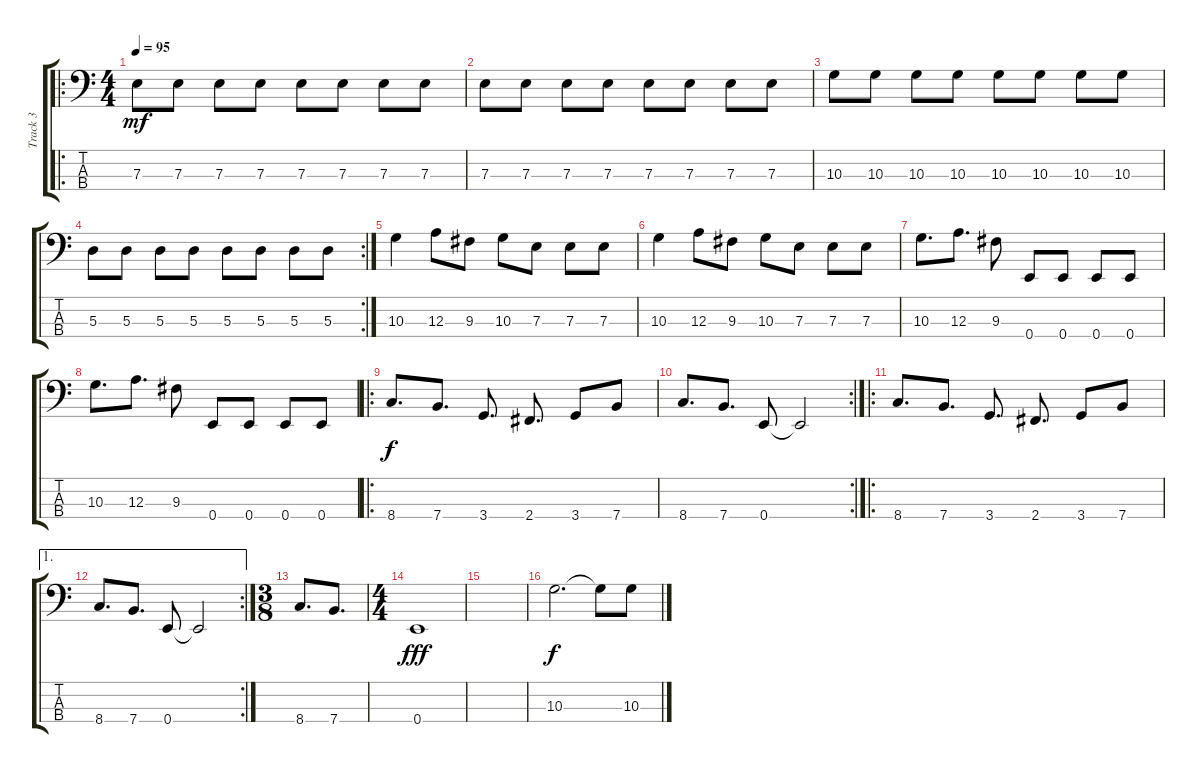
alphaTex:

\track ("Track 3" "Track 3") {instrument electricbasspick}
\staff {score tabs}
\tuning (G2 D2 A1 E1) {hide}
\ro
\ts (4 4)
\tempo 95
\clef f4
\ks c
7.3.8{dy mf} 7.3.8 7.3.8 7.3.8 7.3.8 7.3.8 7.3.8 7.3.8 |
7.3.8 7.3.8 7.3.8 7.3.8 7.3.8 7.3.8 7.3.8 7.3.8 |
10.3.8 10.3.8 10.3.8 10.3.8 10.3.8 10.3.8 10.3.8 10.3.8 |
\rc 2
5.3.8 5.3.8 5.3.8 5.3.8 5.3.8 5.3.8 5.3.8 5.3.8 |
10.3.4 12.3.8 9.3.8 10.3.8 7.3.8 7.3.8 7.3.8 |
10.3.4 12.3.8 9.3.8 10.3.8 7.3.8 7.3.8 7.3.8 |
10.3.8{d} 12.3.8{d} 9.3.8 0.4.8 0.4.8 0.4.8 0.4.8 |
10.3.8{d} 12.3.8{d} 9.3.8 0.4.8 0.4.8 0.4.8 0.4.8 |
\ro
8.4.8{d dy f} 7.4.8{d} 3.4.8{d} 2.4.8{d} 3.4.8 7.4.8 |
\rc 2
8.4.8{d} 7.4.8{d} 0.4.8 0.4{t}.2 |
\ro
8.4.8{d} 7.4.8{d} 3.4.8{d} 2.4.8{d} 3.4.8 7.4.8 |
\ae 1
\rc 2
8.4.8{d} 7.4.8{d} 0.4.8 0.4{t}.2 |
\ts (3 8)
8.4.8{d} 7.4.8{d} |
\ts (4 4)
0.4.1{dy fff} |
|
10.3.2{d dy f} 10.3{t}.8 10.3{ss}.8
